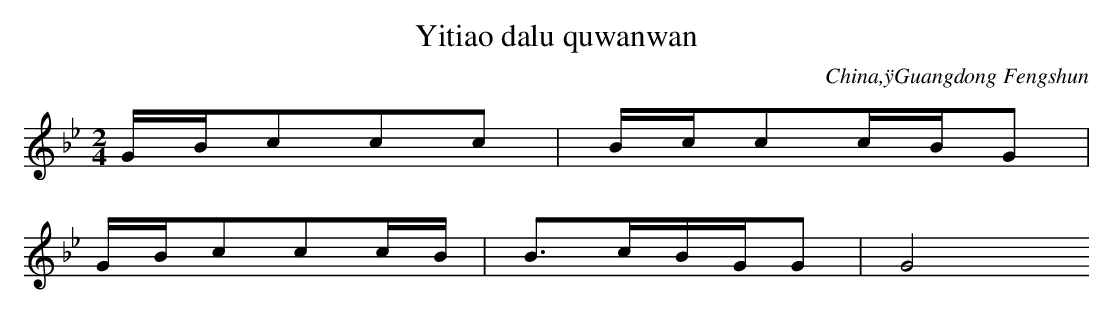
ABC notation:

X:1
T: Yitiao dalu quwanwan
O: China,ÿGuangdong Fengshun
M: 2/4
L: 1/16
K: Bb
GBc2c2c2 | Bcc2cBG2 |
GBc2c2cB | B3cBGG2 | G8
